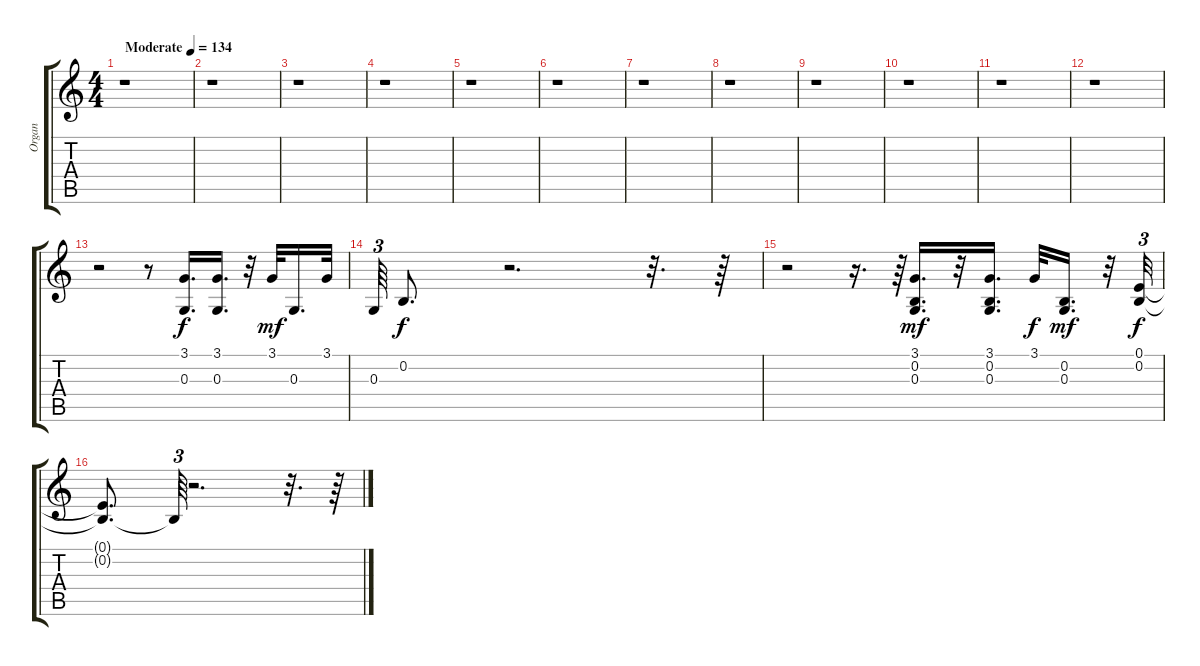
\track ("Organ" "Organ") {instrument drawbarorgan}
\staff {score tabs}
\tuning (E4 B3 G3 D3 A2 E2) {hide}
\ts (4 4)
\tempo (134 "Moderate")
\clef g2
\ks c
r.1{dy f instrument drawbarorgan} |
r.1 |
r.1 |
r.1 |
r.1 |
r.1 |
r.1 |
r.1 |
r.1 |
r.1 |
r.1 |
r.1 |
r.2 r.8 (3.1 0.3).16{d} (3.1 0.3).16{d} r.32 3.1.32{dy mf} 0.3.16{d} 3.1.32 |
0.3.64{tu (3 2)} 0.2.8{d dy f} r.2{d} r.32{d} r.64 |
r.2 r.16{d} r.64{tu (3 2)} (3.1 0.2 0.3).16{d dy mf} r.32 (3.1 0.2 0.3).16{d} 3.1.32{dy f} (0.2 0.3).16{d dy mf} r.32 (0.1 0.2).32{tu (3 2) dy f} |
(0.1{t} 0.2{t}).8{d} 0.2{t}.64{tu (3 2)} r.2{d} r.32{d} r.64
